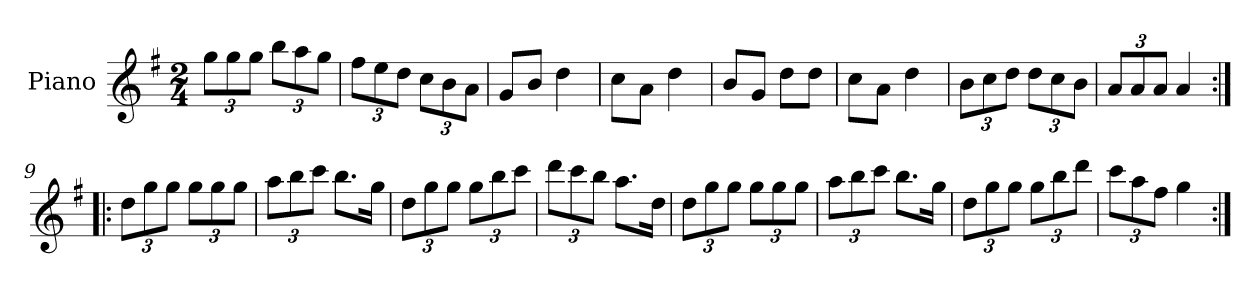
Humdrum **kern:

**kern
*part1
*staff1
*I"Piano
*I'Pno.
*clefG2
*k[f#]
*M2/4
*Xbrackettup
=1
12gg\L
12gg\
12gg\J
12bb\L
12aa\
12gg\J
=2
12ff#\L
12ee\
12dd\J
12cc\L
12b\
12a\J
=3
8g/L
8b/J
4dd\
=4
8cc\L
8a\J
4dd\
=5
8b/L
8g/J
8dd\L
8dd\J
=6
8cc\L
8a\J
4dd\
=7
12b\L
12cc\
12dd\J
12dd\L
12cc\
12b\J
=8
12a/L
12a/
12a/J
4a/
=9:|!|:
12dd\L
12gg\
12gg\J
12gg\L
12gg\
12gg\J
=10
12aa\L
12bb\
12ccc\J
8.bb\L
16gg\Jk
=11
12dd\L
12gg\
12gg\J
12gg\L
12bb\
12ccc\J
=12
12ddd\L
12ccc\
12bb\J
8.aa\L
16dd\Jk
=13
12dd\L
12gg\
12gg\J
12gg\L
12gg\
12gg\J
=14
12aa\L
12bb\
12ccc\J
8.bb\L
16gg\Jk
=15
12dd\L
12gg\
12gg\J
12gg\L
12bb\
12ddd\J
=16
12ccc\L
12aa\
12ff#\J
4gg\
=:|!
*-
